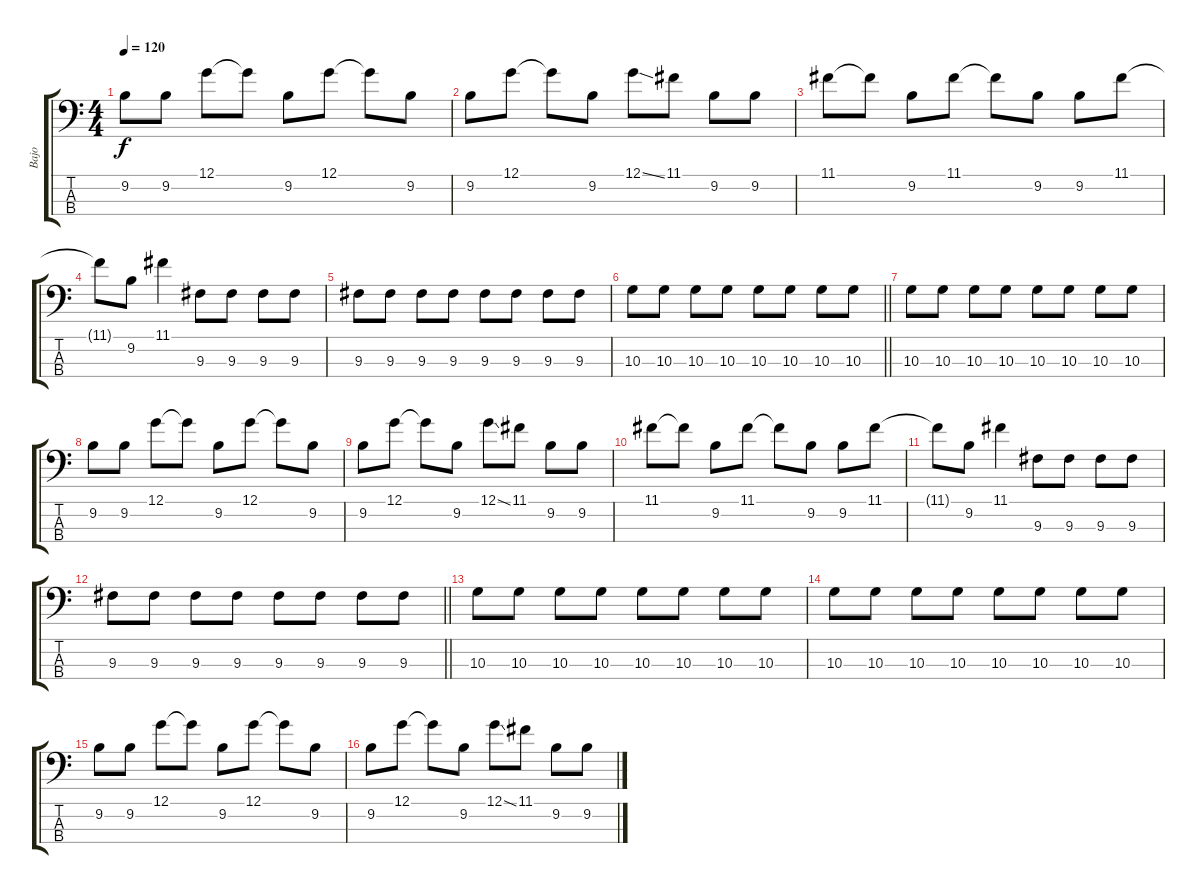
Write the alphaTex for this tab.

\track ("Bajo" "Bajo") {instrument electricbasspick}
\staff {score tabs}
\tuning (G2 D2 A1 E1) {hide}
\ts (4 4)
\tempo 120
\clef f4
\ks c
9.2.8{dy f} 9.2.8 12.1.8 12.1{t}.8 9.2.8 12.1.8 12.1{t}.8 9.2.8 |
9.2.8 12.1.8 12.1{t}.8 9.2.8 12.1{ss}.8 11.1.8 9.2.8 9.2.8 |
11.1.8 11.1{t}.8 9.2.8 11.1.8 11.1{t}.8 9.2.8 9.2.8 11.1.8 |
11.1{t}.8 9.2.8 11.1.4 9.3.8 9.3.8 9.3.8 9.3.8 |
9.3.8 9.3.8 9.3.8 9.3.8 9.3.8 9.3.8 9.3.8 9.3.8 |
\barLineRight lightlight
10.3.8 10.3.8 10.3.8 10.3.8 10.3.8 10.3.8 10.3.8 10.3.8 |
\section ("" "")
10.3.8 10.3.8 10.3.8 10.3.8 10.3.8 10.3.8 10.3.8 10.3.8 |
9.2.8 9.2.8 12.1.8 12.1{t}.8 9.2.8 12.1.8 12.1{t}.8 9.2.8 |
9.2.8 12.1.8 12.1{t}.8 9.2.8 12.1{ss}.8 11.1.8 9.2.8 9.2.8 |
11.1.8 11.1{t}.8 9.2.8 11.1.8 11.1{t}.8 9.2.8 9.2.8 11.1.8 |
11.1{t}.8 9.2.8 11.1.4 9.3.8 9.3.8 9.3.8 9.3.8 |
\barLineRight lightlight
9.3.8 9.3.8 9.3.8 9.3.8 9.3.8 9.3.8 9.3.8 9.3.8 |
\section ("" "")
10.3.8 10.3.8 10.3.8 10.3.8 10.3.8 10.3.8 10.3.8 10.3.8 |
10.3.8 10.3.8 10.3.8 10.3.8 10.3.8 10.3.8 10.3.8 10.3.8 |
9.2.8 9.2.8 12.1.8 12.1{t}.8 9.2.8 12.1.8 12.1{t}.8 9.2.8 |
9.2.8 12.1.8 12.1{t}.8 9.2.8 12.1{ss}.8 11.1.8 9.2.8 9.2.8
